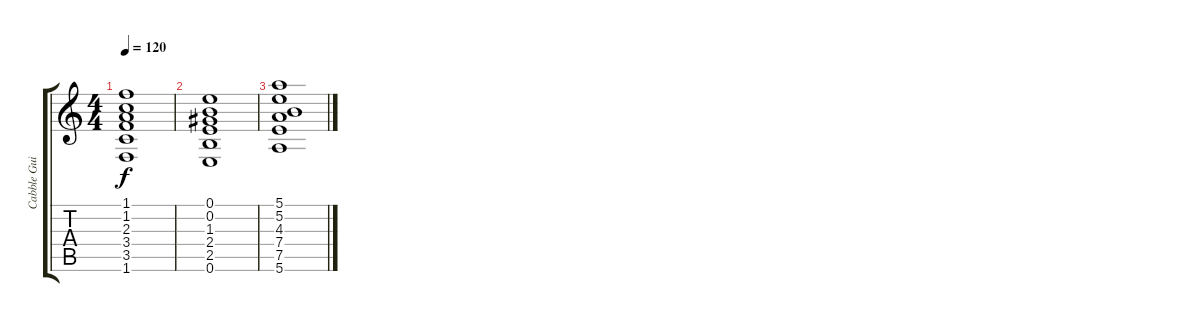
\track ("Cabble Guitar" "Cabble Gui") {instrument electricguitarclean}
\staff {score tabs}
\tuning (E4 B3 G3 D3 A2 E2) {hide}
\ts (4 4)
\tempo 120
\clef g2
\ks c
(1.1 1.2 2.3 3.4 3.5 1.6).1{dy f} |
(0.1 0.2 1.3 2.4 2.5 0.6).1 |
(5.1 5.2 4.3 7.4 7.5 5.6).1
